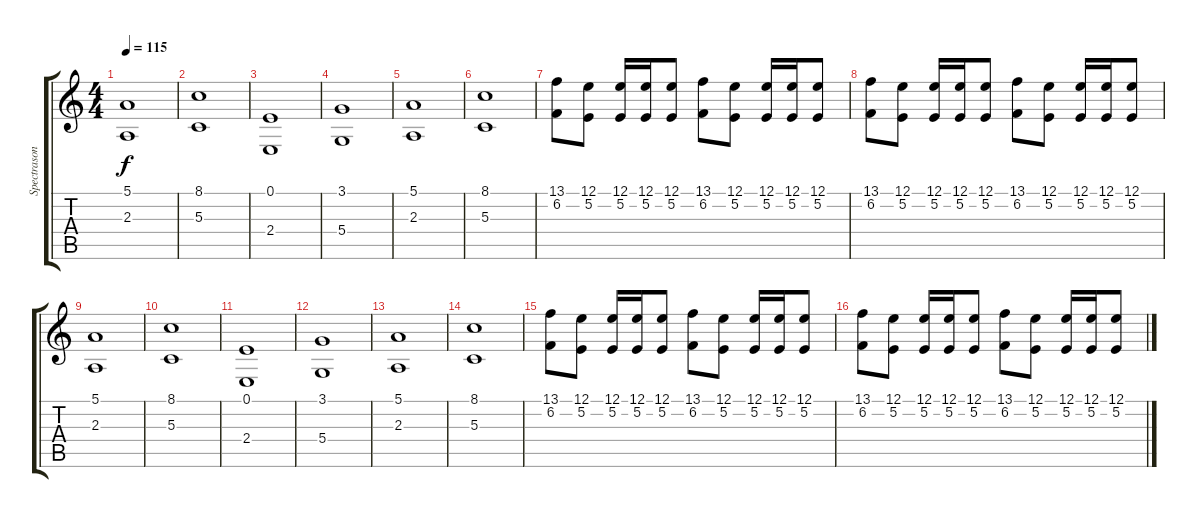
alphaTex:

\track ("Spectrasonics Omnisphere" "Spectrason") {instrument pad7halo}
\staff {score tabs}
\tuning (E4 B3 G3 D3 A2 E2) {hide}
\ts (4 4)
\tempo 115
\clef g2
\ks c
(5.1 2.3).1{dy f volume 14 instrument synthstrings2} |
(8.1 5.3).1 |
(0.1 2.4).1 |
(3.1 5.4).1 |
(5.1 2.3).1{volume 14 instrument synthstrings2} |
(8.1 5.3).1 |
(13.1 6.2).8 (12.1 5.2).8 (12.1 5.2).16 (12.1 5.2).16 (12.1 5.2).8 (13.1 6.2).8 (12.1 5.2).8 (12.1 5.2).16 (12.1 5.2).16 (12.1 5.2).8 |
(13.1 6.2).8 (12.1 5.2).8 (12.1 5.2).16 (12.1 5.2).16 (12.1 5.2).8 (13.1 6.2).8 (12.1 5.2).8 (12.1 5.2).16 (12.1 5.2).16 (12.1 5.2).8 |
(5.1 2.3).1{volume 14 instrument synthstrings2} |
(8.1 5.3).1 |
(0.1 2.4).1 |
(3.1 5.4).1 |
(5.1 2.3).1{volume 14 instrument synthstrings2} |
(8.1 5.3).1 |
(13.1 6.2).8 (12.1 5.2).8 (12.1 5.2).16 (12.1 5.2).16 (12.1 5.2).8 (13.1 6.2).8 (12.1 5.2).8 (12.1 5.2).16 (12.1 5.2).16 (12.1 5.2).8 |
(13.1 6.2).8 (12.1 5.2).8 (12.1 5.2).16 (12.1 5.2).16 (12.1 5.2).8 (13.1 6.2).8 (12.1 5.2).8 (12.1 5.2).16 (12.1 5.2).16 (12.1 5.2).8
